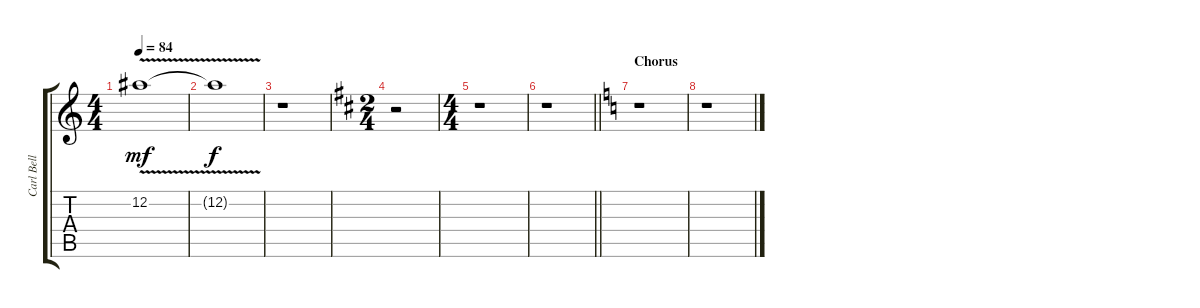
\track ("Carl Bell (Lead Guitar)" "Carl Bell ") {instrument distortionguitar}
\staff {score tabs}
\tuning (Eb4 Bb3 Gb3 Db3 Ab2 Eb2) {hide}
\ts (4 4)
\tempo 84
\clef g2
\ks c
12.2{v}.1{dy mf} |
12.2{t}.1{dy f} |
r.1 |
\ts (2 4)
\ks d
r.2 |
\ts (4 4)
r.1 |
\barLineRight lightlight
r.1 |
\section ("" "Chorus")
\ks c
r.1 |
r.1
